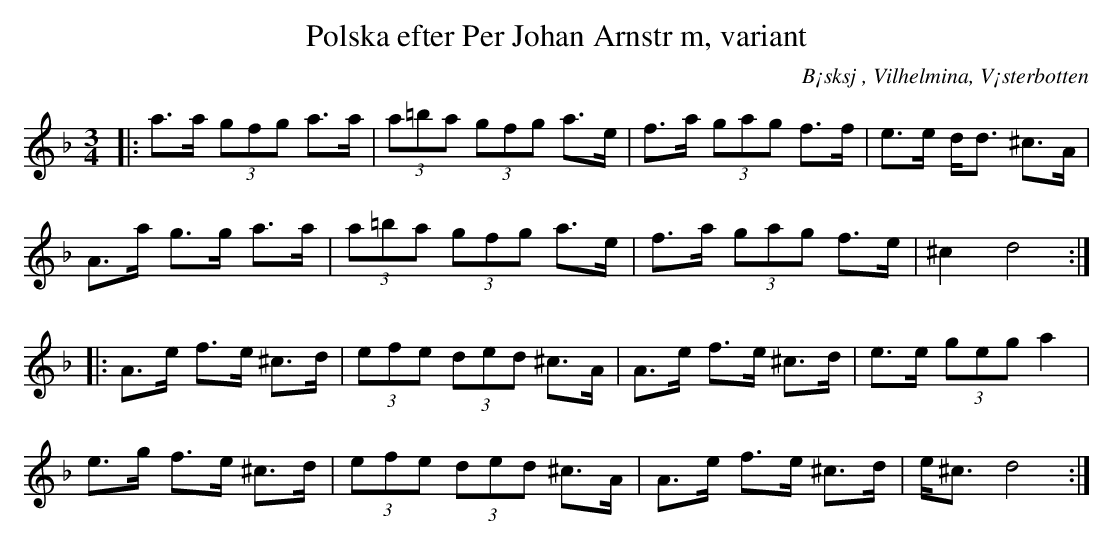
X:1
T: Polska efter Per Johan Arnstr m, variant
O:B¡sksj , Vilhelmina, V¡sterbotten
M:3/4
L:1/8
K:Dm
|: a>a (3gfg a>a | (3a=ba (3gfg a>e | f>a (3gag f>f | e>e d<d ^c>A |
 A>a g>g a>a | (3a=ba (3gfg a>e | f>a (3gag f>e | ^c2 d4 :|
|: A>e f>e ^c>d | (3efe (3ded ^c>A | A>e f>e ^c>d | e>e (3geg a2 |
 e>g f>e ^c>d | (3efe (3ded ^c>A | A>e f>e ^c>d | e<^c d4 :|
